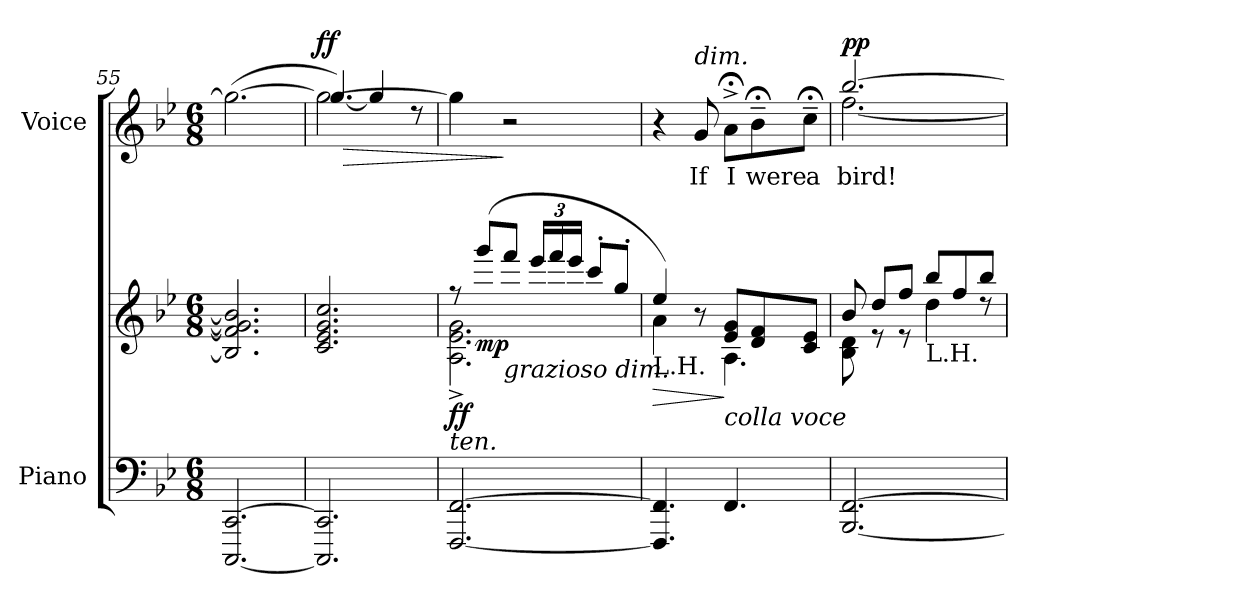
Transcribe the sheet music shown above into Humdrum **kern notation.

**kern	**kern	**dynam	**kern	**text	**dynam
*part2	*part2	*part2	*part1	*part1	*part1
*staff3	*staff2	*staff2/3	*staff1	*staff1	*staff1
*I"Piano	*	*	*I"Voice	*	*
*I'Pno	*	*	*	*	*
*clefF4	*clefG2	*	*clefG2	*	*
*k[b-e-]	*k[b-e-]	*	*k[b-e-]	*	*
*M6/8	*M6/8	*	*M6/8	*	*
=55	=55	=55	=55	=55	=55
[2.CCC/ [2.CC/	2.B/] 2.f/] 2.g/] 2.b/]	.	(>2.gg\_	.	.
=56	=56	=56	=56	=56	=56
!	!	!	!	!	!LO:HP:b
*	*	*	*^	*	*
!	!	!	!	!	!	!LO:DY:n=1:a
2.CCC/] 2.CC/]	2.c/ 2.e-/ 2.g/ 2.cc/	.	2.gg\_	[4.gg/)	.	> ff
.	.	.	.	4gg/]	.	.
.	.	.	.	8rdd	.	.
=57	=57	=57	=57	=57	=57	=57
*	*^	*	*	*	*	*
!LO:TX:a:i:t=ten.	!	!	!	!	!	!	!
!	!	!	!LO:DY:b	!	!	!	!
*	*	*	*	*v	*v	*	*
[2.FFF/ [2.FF/	8rff	2.A\^ 2.e-\^ 2.g\^	ff	4gg\]	.	.
!	!	!	!LO:DY:b	!	!	!
.	(>8ggg/L	.	mp	.	.	.
!	!LO:TX:b:i:t=grazioso dim.	!	!	!	!	!
.	8fff/J	.	.	2r	.	]
*	*Xbrackettup	*	*	*	*	*
.	24eee-/LL	.	.	.	.	.
.	24fff/	.	.	.	.	.
.	24eee-/JJ	.	.	.	.	.
.	8ccc'/L	.	.	.	.	.
.	8gg'/J	.	.	.	.	.
!!LO:LB:g=z
=58	=58	=58	=58	=58	=58	=58
!	!LO:TX:b:t=L.H.	!	!	!	!	!
!	!	!	!LO:HP:b	!	!	!
4.FFF/] 4.FF/]	4ee-/)	4a\	>	4r	.	.
!	!	!	!	!LO:TX:a:i:t=dim.	!	!
!	!	!	!	!	!LO:LY:b	!
.	8r	8ryy	.	8g/	If	.
!	!LO:TX:b:i:t=colla voce	!	!	!	!	!
!	!	!	!	!	!LO:LY:b	!
4.FF/	8e-/ 8g/L	4.A\	]	8a;<^\L	I	.
!	!	!	!	!	!LO:LY:b	!
.	8d/ 8f/	.	.	8b-;<~\	were	.
!	!	!	!	!	!LO:LY:b	!
.	8c/ 8e-/J	.	.	8cc;<~\J	a	.
=59	=59	=59	=59	=59	=59	=59
!	!	!	!LO:DY:b	!	!LO:LY:b	!
*	*	*	*	*^	*	*
!	!	!	!LO:DY:n=1:b	!	!	!	!LO:DY:a
[2.BBB-/ [2.FF/	8b-/	8B-\ 8d\	pp other-dynamics	[2.bb-/	[2.ff\	bird!	pp
.	8dd/L	8r	.	.	.	.	.
.	8ff/J	8r	.	.	.	.	.
!	!LO:TX:b:t=L.H.	!	!	!	!	!	!
.	8bb-/L	4dd\	.	.	.	.	.
.	8ff/	.	.	.	.	.	.
.	8bb-/J	8rdd	.	.	.	.	.
*	*v	*v	*	*	*	*	*
*	*	*	*v	*v	*	*
=	=	=	=	=	=
*-	*-	*-	*-	*-	*-
